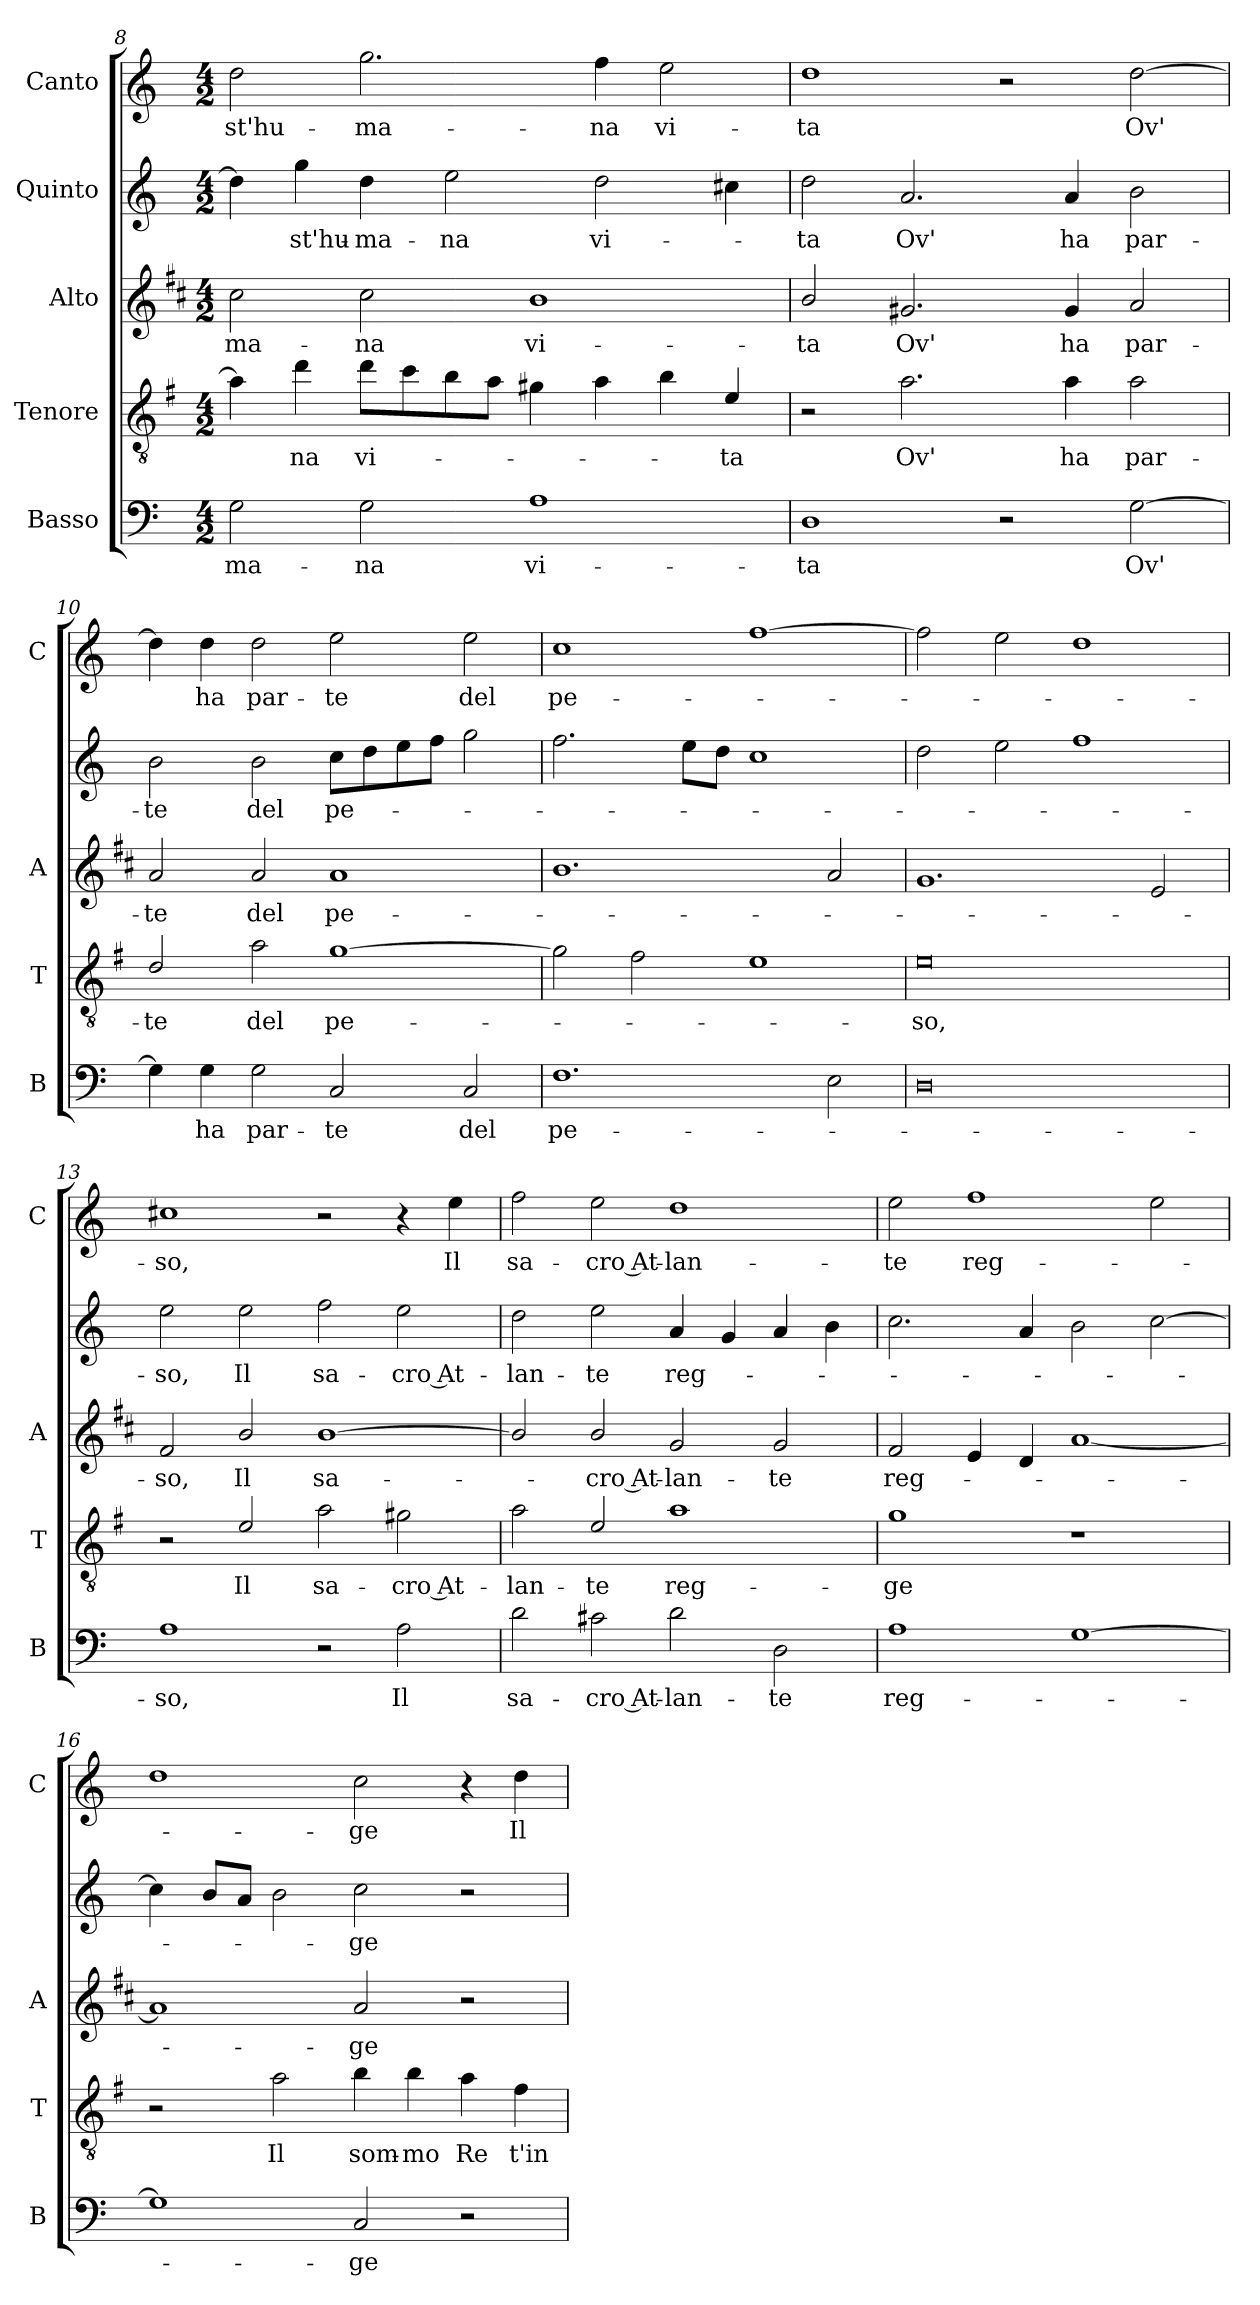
**kern	**text	**kern	**text	**kern	**text	**kern	**text	**kern	**text
*part5	*part5	*part4	*part4	*part3	*part3	*part2	*part2	*part1	*part1
*staff5	*staff5	*staff4	*staff4	*staff3	*staff3	*staff2	*staff2	*staff1	*staff1
*I"Basso	*	*I"Tenore	*	*I"Alto	*	*I"Quinto	*	*I"Canto	*
*I'B	*	*I'T	*	*I'A	*	*	*	*I'C	*
!!LO:PB:g=z
*clefF4	*	*clefGv2	*	*clefG2	*	*clefG2	*	*clefG2	*
*	*	*ITrd4c7	*	*ITrd1c2	*	*	*	*	*
*k[]	*	*k[]	*	*k[]	*	*k[]	*	*k[]	*
*C:	*	*C:	*	*C:	*	*C:	*	*C:	*
*M4/2	*	*M4/2	*	*M4/2	*	*M4/2	*	*M4/2	*
=8	=8	=8	=8	=8	=8	=8	=8	=8	=8
!	!LO:LY:b	!	!	!	!LO:LY:b	!	!	!	!LO:LY:b
2G\	-ma-	4d\]	.	2b\	-ma-	4dd\]	.	2dd\	-st'hu-
!	!	!	!LO:LY:b	!	!	!	!LO:LY:b	!	!
.	.	4g\	-na	.	.	4gg\	-st'hu-	.	.
!	!LO:LY:b	!	!LO:LY:b	!	!LO:LY:b	!	!LO:LY:b	!	!LO:LY:b
2G\	-na	8g\L	vi-	2b\	-na	4dd\	-ma-	2.gg\	-ma-
.	.	8f\	.	.	.	.	.	.	.
!	!	!	!	!	!	!	!LO:LY:b	!	!
.	.	8e\	.	.	.	2ee\	-na	.	.
.	.	8d\J	.	.	.	.	.	.	.
!	!LO:LY:b	!	!	!	!LO:LY:b	!	!	!	!
1A	vi-	4c#X\	.	1a	vi-	.	.	.	.
!	!	!	!	!	!	!	!LO:LY:b	!	!LO:LY:b
.	.	4d\	.	.	.	2dd\	vi-	4ff\	-na
!	!	!	!	!	!	!	!	!	!LO:LY:b
.	.	4e\	.	.	.	.	.	2ee\	vi-
!	!	!	!LO:LY:b	!	!	!	!	!	!
.	.	4A/	-ta	.	.	4cc#X\	.	.	.
=9	=9	=9	=9	=9	=9	=9	=9	=9	=9
!	!LO:LY:b	!	!	!	!LO:LY:b	!	!LO:LY:b	!	!LO:LY:b
1D	-ta	2r	.	2a/	-ta	2dd\	-ta	1dd	-ta
!	!	!	!LO:LY:b	!	!LO:LY:b	!	!LO:LY:b	!	!
.	.	2.d\	Ov'	2.f#X/	Ov'	2.a/	Ov'	.	.
2r	.	.	.	.	.	.	.	2r	.
!	!	!	!LO:LY:b	!	!LO:LY:b	!	!LO:LY:b	!	!
.	.	4d\	ha	4f#/	ha	4a/	ha	.	.
!	!LO:LY:b	!	!LO:LY:b	!	!LO:LY:b	!	!LO:LY:b	!	!LO:LY:b
[2G\	Ov'	2d\	par-	2g/	par-	2b\	par-	[2dd\	Ov'
=10	=10	=10	=10	=10	=10	=10	=10	=10	=10
!	!	!	!LO:LY:b	!	!LO:LY:b	!	!LO:LY:b	!	!
4G\]	.	2G/	-te	2g/	-te	2b\	-te	4dd\]	.
!	!LO:LY:b	!	!	!	!	!	!	!	!LO:LY:b
4G\	ha	.	.	.	.	.	.	4dd\	ha
!	!LO:LY:b	!	!LO:LY:b	!	!LO:LY:b	!	!LO:LY:b	!	!LO:LY:b
2G\	par-	2d\	del	2g/	del	2b\	del	2dd\	par-
!	!LO:LY:b	!	!LO:LY:b	!	!LO:LY:b	!	!LO:LY:b	!	!LO:LY:b
2C/	-te	[1c	pe-	1g	pe-	8cc\L	pe-	2ee\	-te
.	.	.	.	.	.	8dd\	.	.	.
.	.	.	.	.	.	8ee\	.	.	.
.	.	.	.	.	.	8ff\J	.	.	.
!	!LO:LY:b	!	!	!	!	!	!	!	!LO:LY:b
2C/	del	.	.	.	.	2gg\	.	2ee\	del
=11	=11	=11	=11	=11	=11	=11	=11	=11	=11
!	!LO:LY:b	!	!	!	!	!	!	!	!LO:LY:b
1.F	pe-	2c\]	.	1.a	.	2.ff\	.	1cc	pe-
.	.	2B\	.	.	.	.	.	.	.
.	.	.	.	.	.	8ee\L	.	.	.
.	.	.	.	.	.	8dd\J	.	.	.
.	.	1A	.	.	.	1cc	.	[1ff	.
2E\	.	.	.	2g/	.	.	.	.	.
!!LO:LB:g=z
=12	=12	=12	=12	=12	=12	=12	=12	=12	=12
!	!	!	!LO:LY:b	!	!	!	!	!	!
0D	.	0A	-so,	1.f	.	2dd\	.	2ff\]	.
.	.	.	.	.	.	2ee\	.	2ee\	.
.	.	.	.	.	.	1ff	.	1dd	.
.	.	.	.	2d/	.	.	.	.	.
=13	=13	=13	=13	=13	=13	=13	=13	=13	=13
!	!LO:LY:b	!	!	!	!LO:LY:b	!	!LO:LY:b	!	!LO:LY:b
1A	-so,	2r	.	2e/	-so,	2ee\	-so,	1cc#X	-so,
!	!	!	!LO:LY:b	!	!LO:LY:b	!	!LO:LY:b	!	!
.	.	2A/	Il	2a/	Il	2ee\	Il	.	.
!	!	!	!LO:LY:b	!	!LO:LY:b	!	!LO:LY:b	!	!
2r	.	2d\	sa-	[1a	sa-	2ff\	sa-	2r	.
!	!LO:LY:b	!	!LO:LY:b	!	!	!	!LO:LY:b	!	!
2A\	Il	2c#X\	-cro At-	.	.	2ee\	-cro At-	4r	.
!	!	!	!	!	!	!	!	!	!LO:LY:b
.	.	.	.	.	.	.	.	4ee\	Il
=14	=14	=14	=14	=14	=14	=14	=14	=14	=14
!	!LO:LY:b	!	!LO:LY:b	!	!	!	!LO:LY:b	!	!LO:LY:b
2d\	sa-	2d\	-lan-	2a/]	.	2dd\	-lan-	2ff\	sa-
!	!LO:LY:b	!	!LO:LY:b	!	!LO:LY:b	!	!LO:LY:b	!	!LO:LY:b
2c#X\	-cro At-	2A/	-te	2a/	-cro At-	2ee\	-te	2ee\	-cro At-
!	!LO:LY:b	!	!LO:LY:b	!	!LO:LY:b	!	!LO:LY:b	!	!LO:LY:b
2d\	-lan-	1d	reg-	2f/	-lan-	4a/	reg-	1dd	-lan-
.	.	.	.	.	.	4g/	.	.	.
!	!LO:LY:b	!	!	!	!LO:LY:b	!	!	!	!
2D\	-te	.	.	2f/	-te	4a/	.	.	.
.	.	.	.	.	.	4b\	.	.	.
=15	=15	=15	=15	=15	=15	=15	=15	=15	=15
!	!LO:LY:b	!	!LO:LY:b	!	!LO:LY:b	!	!	!	!LO:LY:b
1A	reg-	1c	-ge	2e/	reg-	2.cc\	.	2ee\	-te
!	!	!	!	!	!	!	!	!	!LO:LY:b
.	.	.	.	4d/	.	.	.	1ff	reg-
.	.	.	.	4c/	.	4a/	.	.	.
[1G	.	1r	.	[1g	.	2b\	.	.	.
.	.	.	.	.	.	[2cc\	.	2ee\	.
!!LO:LB:g=z
=16	=16	=16	=16	=16	=16	=16	=16	=16	=16
1G]	.	2r	.	1g]	.	4cc\]	.	1dd	.
.	.	.	.	.	.	8b/L	.	.	.
.	.	.	.	.	.	8a/J	.	.	.
!	!	!	!LO:LY:b	!	!	!	!	!	!
.	.	2d\	Il	.	.	2b\	.	.	.
!	!LO:LY:b	!	!LO:LY:b	!	!LO:LY:b	!	!LO:LY:b	!	!LO:LY:b
2C/	-ge	4e\	som-	2g/	-ge	2cc\	-ge	2cc\	-ge
!	!	!	!LO:LY:b	!	!	!	!	!	!
.	.	4e\	-mo	.	.	.	.	.	.
!	!	!	!LO:LY:b	!	!	!	!	!	!
2r	.	4d\	Re	2r	.	2r	.	4r	.
!	!	!	!LO:LY:b	!	!	!	!	!	!LO:LY:b
.	.	4B\	t'in-	.	.	.	.	4dd\	Il
=	=	=	=	=	=	=	=	=	=
*-	*-	*-	*-	*-	*-	*-	*-	*-	*-
